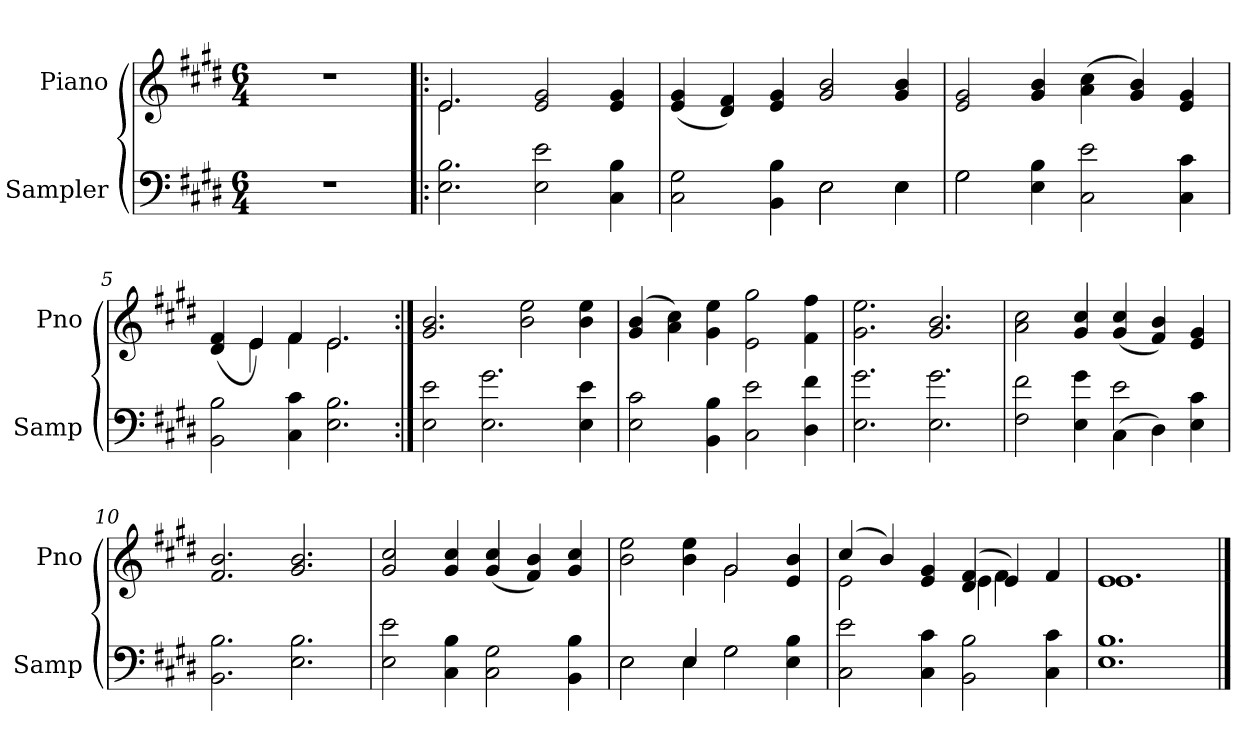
**kern	**kern
*part2	*part1
*staff2	*staff1
*I"Sampler	*I"Piano
*I'Samp	*I'Pno
*clefF4	*clefG2
*k[f#c#g#d#]	*k[f#c#g#d#]
*E:	*E:
*M6/4	*M6/4
=1	=1
1.r	1.r
=2!|:	=2!|:
*	*^
2.E 2.B	2.e/	2.e
2E 2e	2e 2g#	2.ryy
4C# 4B	4e 4g#	.
*	*v	*v
=3	=3
*^	*
2C# 2G#	2.ryy	(4e 4g#
.	.	4d# 4f#)
4BB 4B	.	4e 4g#
2E\	2E	2g# 2b
4E\	4E	4g# 4b
=4	=4	=4
2G#\	2G#	2e 2g#
4E 4B	1ryy	4g# 4b
2C# 2e	.	(4a 4cc#
.	.	4g# 4b)
4C# 4c#	.	4e 4g#
*v	*v	*
=5	=5
*	*^
2BB 2B	(4d# 4f#	4ryy
.	4e/)	4e
4C# 4c#	4f#/	4f#
2.E 2.B	2.e/	2.e
*	*v	*v
=6:|!	=6:|!
2E 2e	2.g# 2.b
2.E 2.g#	.
.	2b 2ee
4E 4e	4b 4ee
=7	=7
2E 2c#	(4g# 4b
.	4a 4cc#)
4BB 4B	4g# 4ee
2C# 2e	2e 2gg#
4D# 4f#	4f# 4ff#
=8	=8
2.E 2.g#	2.g# 2.ee
2.E 2.g#	2.g# 2.b
=9	=9
*^	*
2F# 2f#	2.ryy	2a 2cc#
4E 4g#	.	4g# 4cc#
(4C#\	2e	(4g# 4cc#
4D#\)	.	4f# 4b)
4E 4c#	4ryy	4e 4g#
*v	*v	*
=10	=10
2.BB 2.B	2.f# 2.b
2.E 2.B	2.g# 2.b
=11	=11
2E 2e	2g# 2cc#
4C# 4B	4g# 4cc#
2C# 2G#	(4g# 4cc#
.	4f# 4b)
4BB 4B	4g# 4cc#
=12	=12
*^	*^
2E\	2E	2b 2ee	2.ryy
4E/	4E	4b 4ee	.
2G#\	2G#	2g#/	2g#
4E 4B	4ryy	4e 4b	4ryy
*v	*v	*	*
=13	=13	=13
2C# 2e	(4cc#/	2e
.	4b/)	.
4C# 4c#	4e 4g#	4ryy
2BB 2B	(4d# 4f#	4e
.	4e/)	4f#
4C# 4c#	4f#/	4ryy
=14	=14	=14
1.E 1.B	1.e/	1.e
*	*v	*v
==	==
*-	*-
